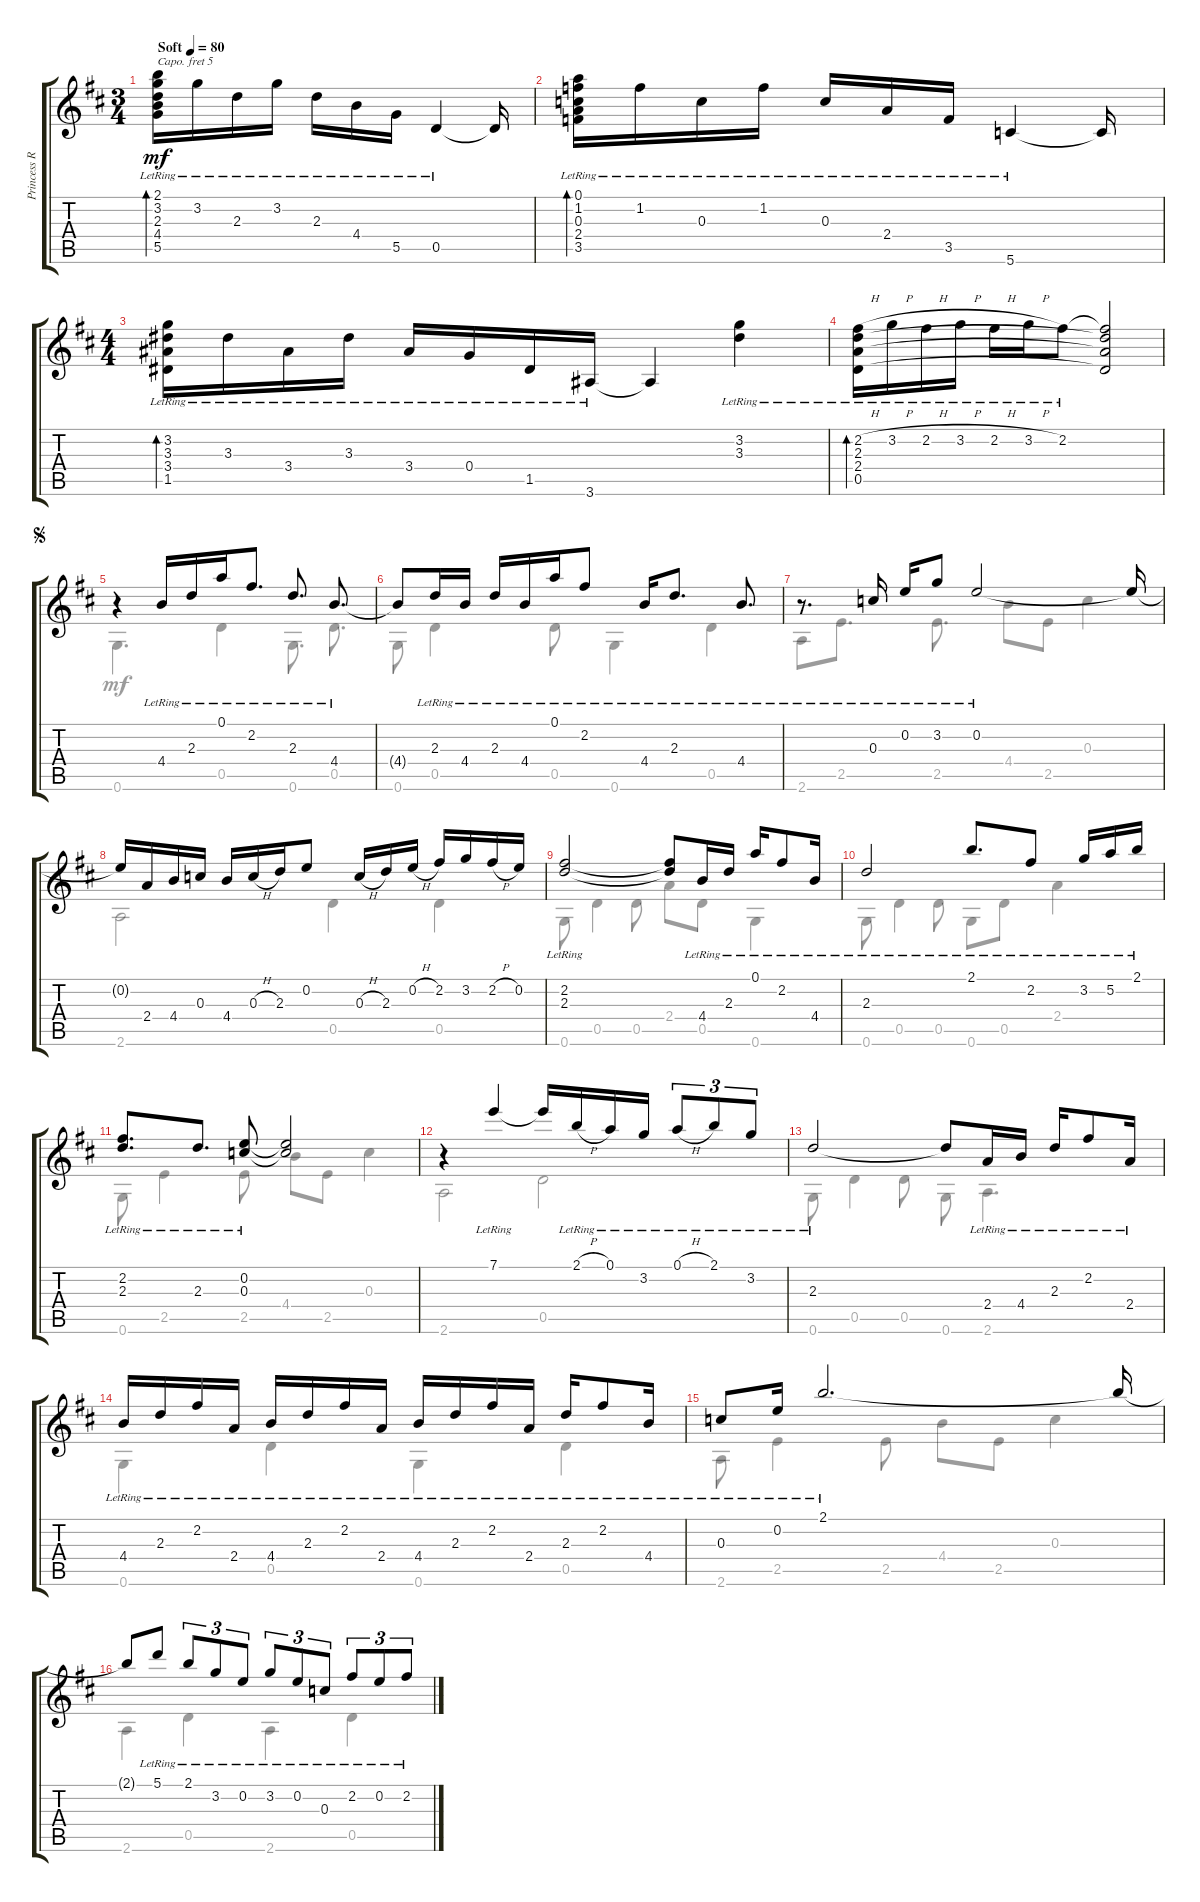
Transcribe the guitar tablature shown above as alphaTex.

\track ("Princess Ruto" "Princess R") {instrument acousticguitarnylon}
\staff {score tabs}
\capo 5
\tuning (E4 B3 G3 D3 A2 D2) {hide}
\voice
\ts (3 4)
\tempo (80 "Soft")
\clef g2
\ks d
(2.1{lr} 3.2{lr} 2.3{lr} 4.4 5.5).16{bd 120 dy mf instrument acousticguitarnylon} 3.2{lr}.16 2.3{lr}.16 3.2{lr}.16 2.3{lr}.16 4.4{lr}.16 5.5{lr}.16 0.5{lr}.4 0.5{t}.16 |
(0.1{lr} 1.2{lr} 0.3{lr} 2.4{lr} 3.5{lr}).16{bd 30} 1.2{lr}.16 0.3{lr}.16 1.2{lr}.16 0.3{lr}.16 2.4{lr}.16 3.5{lr}.16 5.6{lr}.4 5.6{t}.16 |
\ts (4 4)
(3.2{lr} 3.3{lr} 3.4{lr} 1.5{lr}).16{bd 30} 3.3{lr}.16 3.4{lr}.16 3.3{lr}.16 3.4{lr}.16 0.4{lr}.16 1.5{lr}.16 3.6{lr}.16 3.6{t}.4 (3.2{lr} 3.3{lr}).4 |
(2.2{h lr} 2.3{lr} 2.4{lr} 0.5).16{bd 240} 3.2{h lr}.16 2.2{h lr}.16 3.2{h lr}.16 2.2{h lr}.16 3.2{h lr}.16 2.2{lr}.8 (2.2{t} 2.3{t} 2.4{t} 0.5{t}).2 |
\jump segno
r.4 4.4{lr}.16 2.3{lr}.16 0.1{lr}.16 2.2{lr}.8{d} 2.3{lr}.8{d} 4.4{lr}.8{d} |
4.4{t}.8 2.3{lr}.16 4.4{lr}.16 2.3{lr}.16 4.4{lr}.16 0.1{lr}.16 2.2{lr}.8 4.4{lr}.16 2.3{lr}.8{d} 4.4{lr}.8{d} |
r.8{d} 0.3{lr}.16 0.2{lr}.16 3.2{lr}.8 0.2{lr}.2 0.2{t}.16 |
0.2{t}.16 2.4.16 4.4.16 0.3.16 4.4.16 0.3{h}.16 2.3.16 0.2.8 0.3{h}.16 2.3.16 0.2{h}.16 2.2.16 3.2.16 2.2{h}.16 0.2.16 |
(2.2{lr} 2.3{lr}).2 (2.2{t} 2.3{t}).8 4.4{lr}.16 2.3{lr}.16 0.1{lr}.16 2.2{lr}.8 4.4{lr}.16 |
2.3{lr}.2 2.1{lr}.8{d} 2.2{lr}.8 3.2{lr}.16 5.2{lr}.16 2.1{lr}.16 |
(2.2{lr} 2.3).8{d} 2.3{lr}.8{d} (0.2{lr} 0.3).8 (0.2{t} 0.3{t}).2 |
r.4 7.1{lr}.4 7.1{t}.16 2.1{h lr}.16 0.1{lr}.16 3.2{lr}.16 0.1{h lr}.8{tu (3 2)} 2.1{lr}.8{tu (3 2)} 3.2{lr}.8{tu (3 2)} |
2.3{lr}.2 2.3{t}.8 2.4{lr}.16 4.4{lr}.16 2.3{lr}.16 2.2{lr}.8 2.4{lr}.16 |
4.4{lr}.16 2.3{lr}.16 2.2{lr}.16 2.4{lr}.16 4.4{lr}.16 2.3{lr}.16 2.2{lr}.16 2.4{lr}.16 4.4{lr}.16 2.3{lr}.16 2.2{lr}.16 2.4{lr}.16 2.3{lr}.16 2.2{lr}.8 4.4{lr}.16 |
0.3{lr}.8 0.2{lr}.16 2.1{lr}.2{d} 2.1{t}.16 |
2.1{t}.8 5.1{lr}.8 2.1{lr}.8{tu (3 2)} 3.2{lr}.8{tu (3 2)} 0.2{lr}.8{tu (3 2)} 3.2{lr}.8{tu (3 2)} 0.2{lr}.8{tu (3 2)} 0.3{lr}.8{tu (3 2)} 2.2{lr}.8{tu (3 2)} 0.2{lr}.8{tu (3 2)} 2.2{lr}.8{tu (3 2)}
\voice
\clef g2
\ottava regular
\simile none
\ks d
|
|
|
|
0.6.4{d} 0.5.4 0.6.8{d} 0.5.8{d} |
0.6.8 0.5.4 0.5.8 0.6.4 0.5.4 |
2.6.8 2.5.8{d} 2.5.8{d} 4.4.8 2.5.8 0.3.4 |
2.6.2 0.5.4 0.5.4 |
0.6.8 0.5.4 0.5.8 2.4.8 0.5.8 0.6.4 |
0.6.8 0.5.4 0.5.8 0.6.8 0.5.8 2.4.4 |
0.6.8 2.5.4 2.5.8 4.4.8 2.5.8 0.3.4 |
2.6.2 0.5.2 |
0.6.8 0.5.4 0.5.8 0.6.8 2.6.4{d} |
0.6.4 0.5.4 0.6.4 0.5.4 |
2.6.8 2.5.4 2.5.8 4.4.8 2.5.8 0.3.4 |
2.6.4 0.5.4 2.6.4 0.5.4
